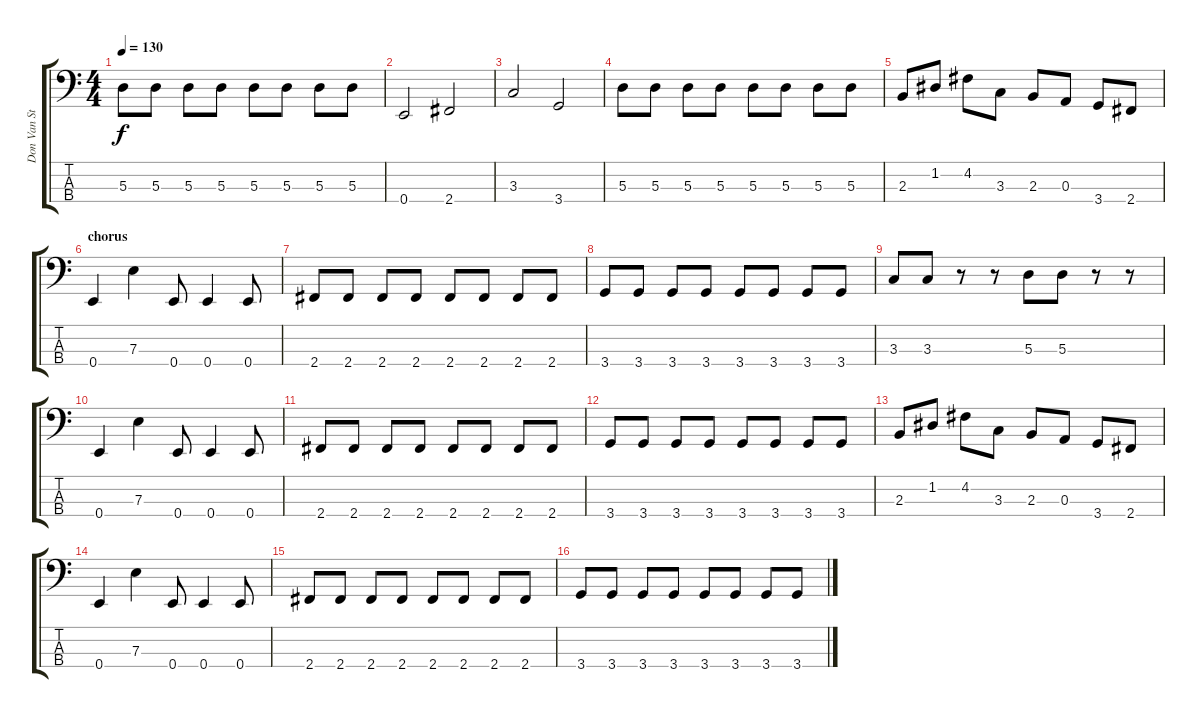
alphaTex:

\track ("Don Van Starven" "Don Van St") {instrument electricbasspick}
\staff {score tabs}
\tuning (G2 D2 A1 E1) {hide}
\ts (4 4)
\tempo 130
\clef f4
\ks c
5.3.8{dy f} 5.3.8 5.3.8 5.3.8 5.3.8 5.3.8 5.3.8 5.3.8 |
0.4.2 2.4.2 |
3.3.2 3.4.2 |
5.3.8 5.3.8 5.3.8 5.3.8 5.3.8 5.3.8 5.3.8 5.3.8 |
2.3.8 1.2.8 4.2.8 3.3.8 2.3.8 0.3.8 3.4.8 2.4.8 |
\section ("" "chorus")
0.4.4 7.3.4 0.4.8 0.4.4 0.4.8 |
2.4.8 2.4.8 2.4.8 2.4.8 2.4.8 2.4.8 2.4.8 2.4.8 |
3.4.8 3.4.8 3.4.8 3.4.8 3.4.8 3.4.8 3.4.8 3.4.8 |
3.3.8 3.3.8 r.8 r.8 5.3.8 5.3.8 r.8 r.8 |
0.4.4 7.3.4 0.4.8 0.4.4 0.4.8 |
2.4.8 2.4.8 2.4.8 2.4.8 2.4.8 2.4.8 2.4.8 2.4.8 |
3.4.8 3.4.8 3.4.8 3.4.8 3.4.8 3.4.8 3.4.8 3.4.8 |
2.3.8 1.2.8 4.2.8 3.3.8 2.3.8 0.3.8 3.4.8 2.4.8 |
0.4.4 7.3.4 0.4.8 0.4.4 0.4.8 |
2.4.8 2.4.8 2.4.8 2.4.8 2.4.8 2.4.8 2.4.8 2.4.8 |
3.4.8 3.4.8 3.4.8 3.4.8 3.4.8 3.4.8 3.4.8 3.4.8
